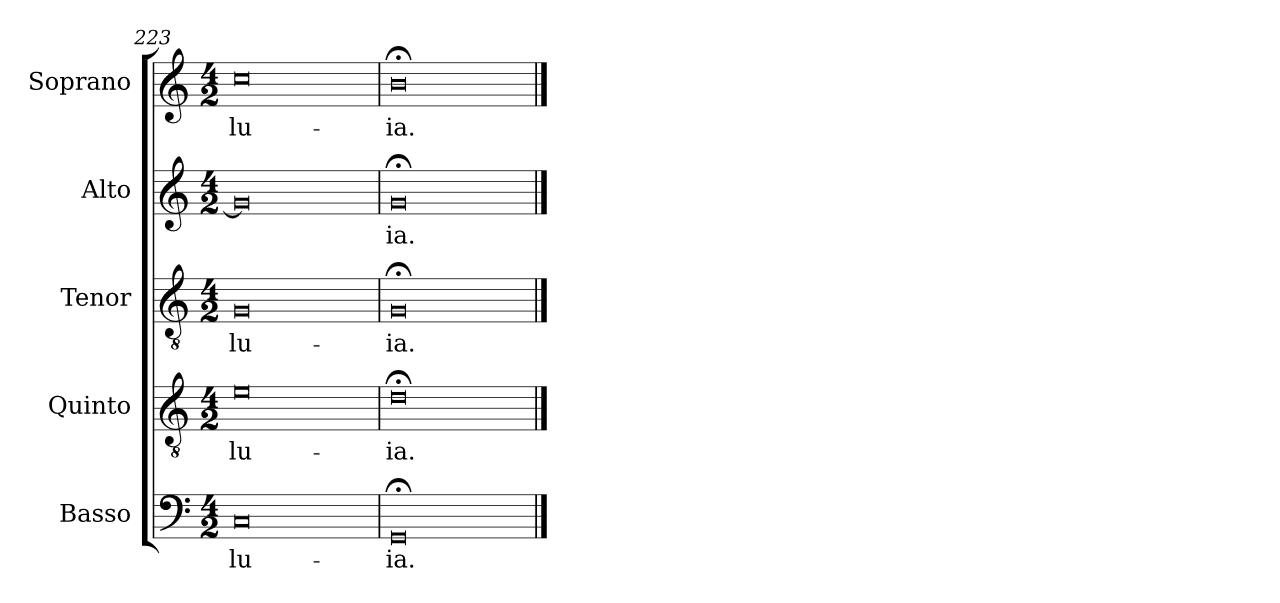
**kern	**text	**kern	**text	**kern	**text	**kern	**text	**kern	**text
*part5	*part5	*part4	*part4	*part3	*part3	*part2	*part2	*part1	*part1
*staff5	*staff5	*staff4	*staff4	*staff3	*staff3	*staff2	*staff2	*staff1	*staff1
*I"Basso	*	*I"Quinto	*	*I"Tenor	*	*I"Alto	*	*I"Soprano	*
*I'B.	*	*I'Q.	*	*I'T.	*	*I'A.	*	*I'S.	*
*clefF4	*	*clefGv2	*	*clefGv2	*	*clefG2	*	*clefG2	*
*	*	*ITrd7c12	*	*ITrd7c12	*	*	*	*	*
*k[]	*	*k[]	*	*k[]	*	*k[]	*	*k[]	*
*C:	*	*C:	*	*C:	*	*C:	*	*C:	*
*M4/2	*	*M4/2	*	*M4/2	*	*M4/2	*	*M4/2	*
=223	=223	=223	=223	=223	=223	=223	=223	=223	=223
!	!LO:LY:b:color=#000000	!	!	!	!	!	!	!	!
!	!	!	!LO:LY:b:color=#000000	!	!	!	!	!	!
!	!	!	!	!	!LO:LY:b:color=#000000	!	!	!	!
!	!	!	!	!	!	!	!	!	!LO:LY:b:color=#000000
0Ci	-lu-	0Ei	-lu-	0GGi	-lu-	0gi]	.	0cci	-lu-
=224	=224	=224	=224	=224	=224	=224	=224	=224	=224
!	!LO:LY:b:color=#000000	!	!	!	!	!	!	!	!
!	!	!	!LO:LY:b:color=#000000	!	!	!	!	!	!
!	!	!	!	!	!LO:LY:b:color=#000000	!	!	!	!
!	!	!	!	!	!	!	!LO:LY:b:color=#000000	!	!
!	!	!	!	!	!	!	!	!	!LO:LY:b:color=#000000
0GG;i	-ia.	0D;i	-ia.	0GG;i	-ia.	0g;i	-ia.	0b;i	-ia.
==	==	==	==	==	==	==	==	==	==
*-	*-	*-	*-	*-	*-	*-	*-	*-	*-
